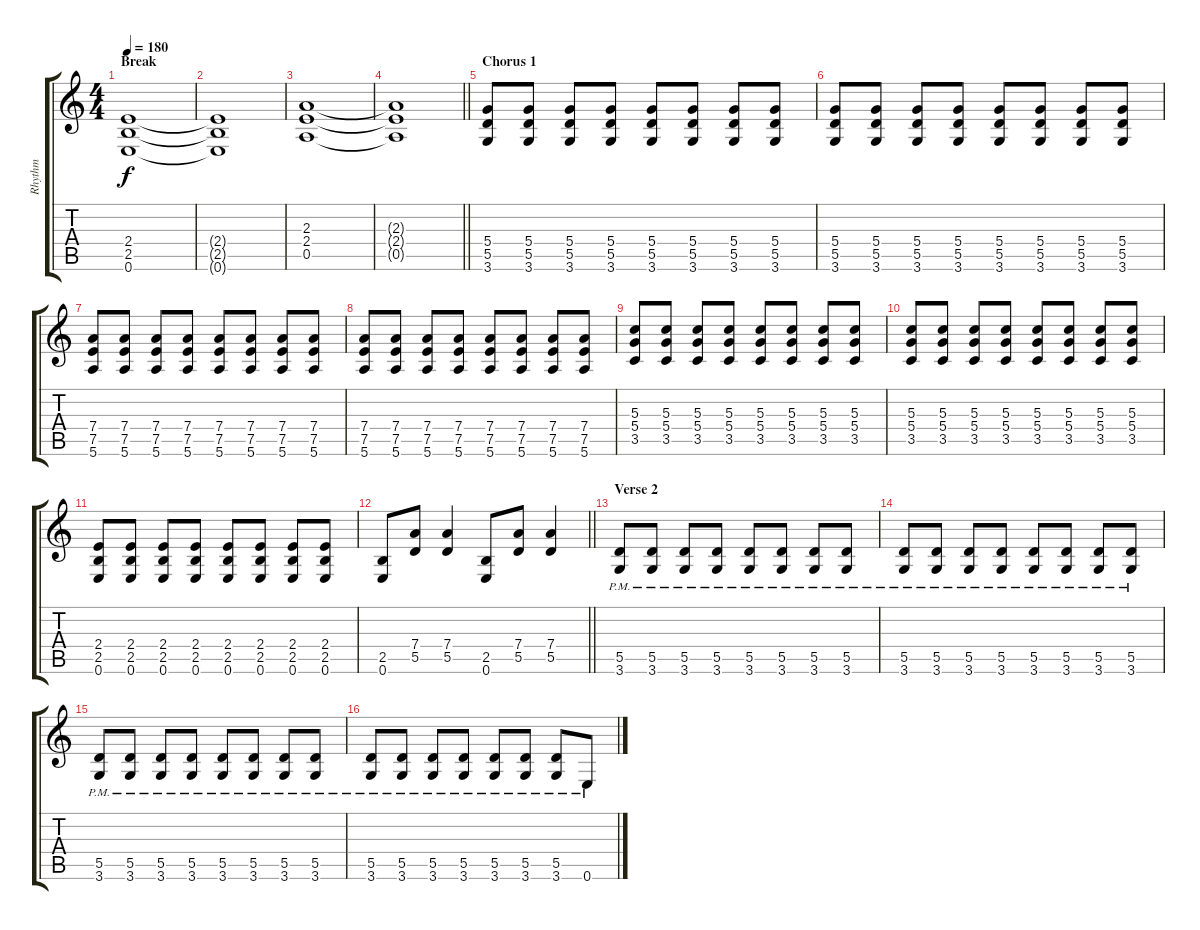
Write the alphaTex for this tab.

\track ("Rhythm" "Rhythm") {instrument distortionguitar}
\staff {score tabs}
\tuning (E4 B3 G3 D3 A2 E2) {hide}
\ts (4 4)
\section ("" "Break")
\tempo 180
\clef g2
\ks c
(2.4 2.5 0.6).1{dy f} |
(2.4{t} 2.5{t} 0.6{t}).1 |
(2.3 2.4 0.5).1 |
\barLineRight lightlight
(2.3{t} 2.4{t} 0.5{t}).1 |
\section ("" "Chorus 1")
(5.4 5.5 3.6).8 (5.4 5.5 3.6).8 (5.4 5.5 3.6).8 (5.4 5.5 3.6).8 (5.4 5.5 3.6).8 (5.4 5.5 3.6).8 (5.4 5.5 3.6).8 (5.4 5.5 3.6).8 |
(5.4 5.5 3.6).8 (5.4 5.5 3.6).8 (5.4 5.5 3.6).8 (5.4 5.5 3.6).8 (5.4 5.5 3.6).8 (5.4 5.5 3.6).8 (5.4 5.5 3.6).8 (5.4 5.5 3.6).8 |
(7.4 7.5 5.6).8 (7.4 7.5 5.6).8 (7.4 7.5 5.6).8 (7.4 7.5 5.6).8 (7.4 7.5 5.6).8 (7.4 7.5 5.6).8 (7.4 7.5 5.6).8 (7.4 7.5 5.6).8 |
(7.4 7.5 5.6).8 (7.4 7.5 5.6).8 (7.4 7.5 5.6).8 (7.4 7.5 5.6).8 (7.4 7.5 5.6).8 (7.4 7.5 5.6).8 (7.4 7.5 5.6).8 (7.4 7.5 5.6).8 |
(5.3 5.4 3.5).8 (5.3 5.4 3.5).8 (5.3 5.4 3.5).8 (5.3 5.4 3.5).8 (5.3 5.4 3.5).8 (5.3 5.4 3.5).8 (5.3 5.4 3.5).8 (5.3 5.4 3.5).8 |
(5.3 5.4 3.5).8 (5.3 5.4 3.5).8 (5.3 5.4 3.5).8 (5.3 5.4 3.5).8 (5.3 5.4 3.5).8 (5.3 5.4 3.5).8 (5.3 5.4 3.5).8 (5.3 5.4 3.5).8 |
(2.4 2.5 0.6).8 (2.4 2.5 0.6).8 (2.4 2.5 0.6).8 (2.4 2.5 0.6).8 (2.4 2.5 0.6).8 (2.4 2.5 0.6).8 (2.4 2.5 0.6).8 (2.4 2.5 0.6).8 |
\barLineRight lightlight
(2.5 0.6).8 (7.4 5.5).8 (7.4 5.5).4 (2.5 0.6).8 (7.4 5.5).8 (7.4 5.5).4 |
\section ("" "Verse 2")
(5.5{pm} 3.6{pm}).8 (5.5{pm} 3.6{pm}).8 (5.5{pm} 3.6{pm}).8 (5.5{pm} 3.6{pm}).8 (5.5{pm} 3.6{pm}).8 (5.5{pm} 3.6{pm}).8 (5.5{pm} 3.6{pm}).8 (5.5{pm} 3.6{pm}).8 |
(5.5{pm} 3.6{pm}).8 (5.5{pm} 3.6{pm}).8 (5.5{pm} 3.6{pm}).8 (5.5{pm} 3.6{pm}).8 (5.5{pm} 3.6{pm}).8 (5.5{pm} 3.6{pm}).8 (5.5{pm} 3.6{pm}).8 (5.5{pm} 3.6{pm}).8 |
(5.5{pm} 3.6{pm}).8 (5.5{pm} 3.6{pm}).8 (5.5{pm} 3.6{pm}).8 (5.5{pm} 3.6{pm}).8 (5.5{pm} 3.6{pm}).8 (5.5{pm} 3.6{pm}).8 (5.5{pm} 3.6{pm}).8 (5.5{pm} 3.6{pm}).8 |
(5.5{pm} 3.6{pm}).8 (5.5{pm} 3.6{pm}).8 (5.5{pm} 3.6{pm}).8 (5.5{pm} 3.6{pm}).8 (5.5{pm} 3.6{pm}).8 (5.5{pm} 3.6{pm}).8 (5.5{pm} 3.6{pm}).8 0.6{pm}.8
